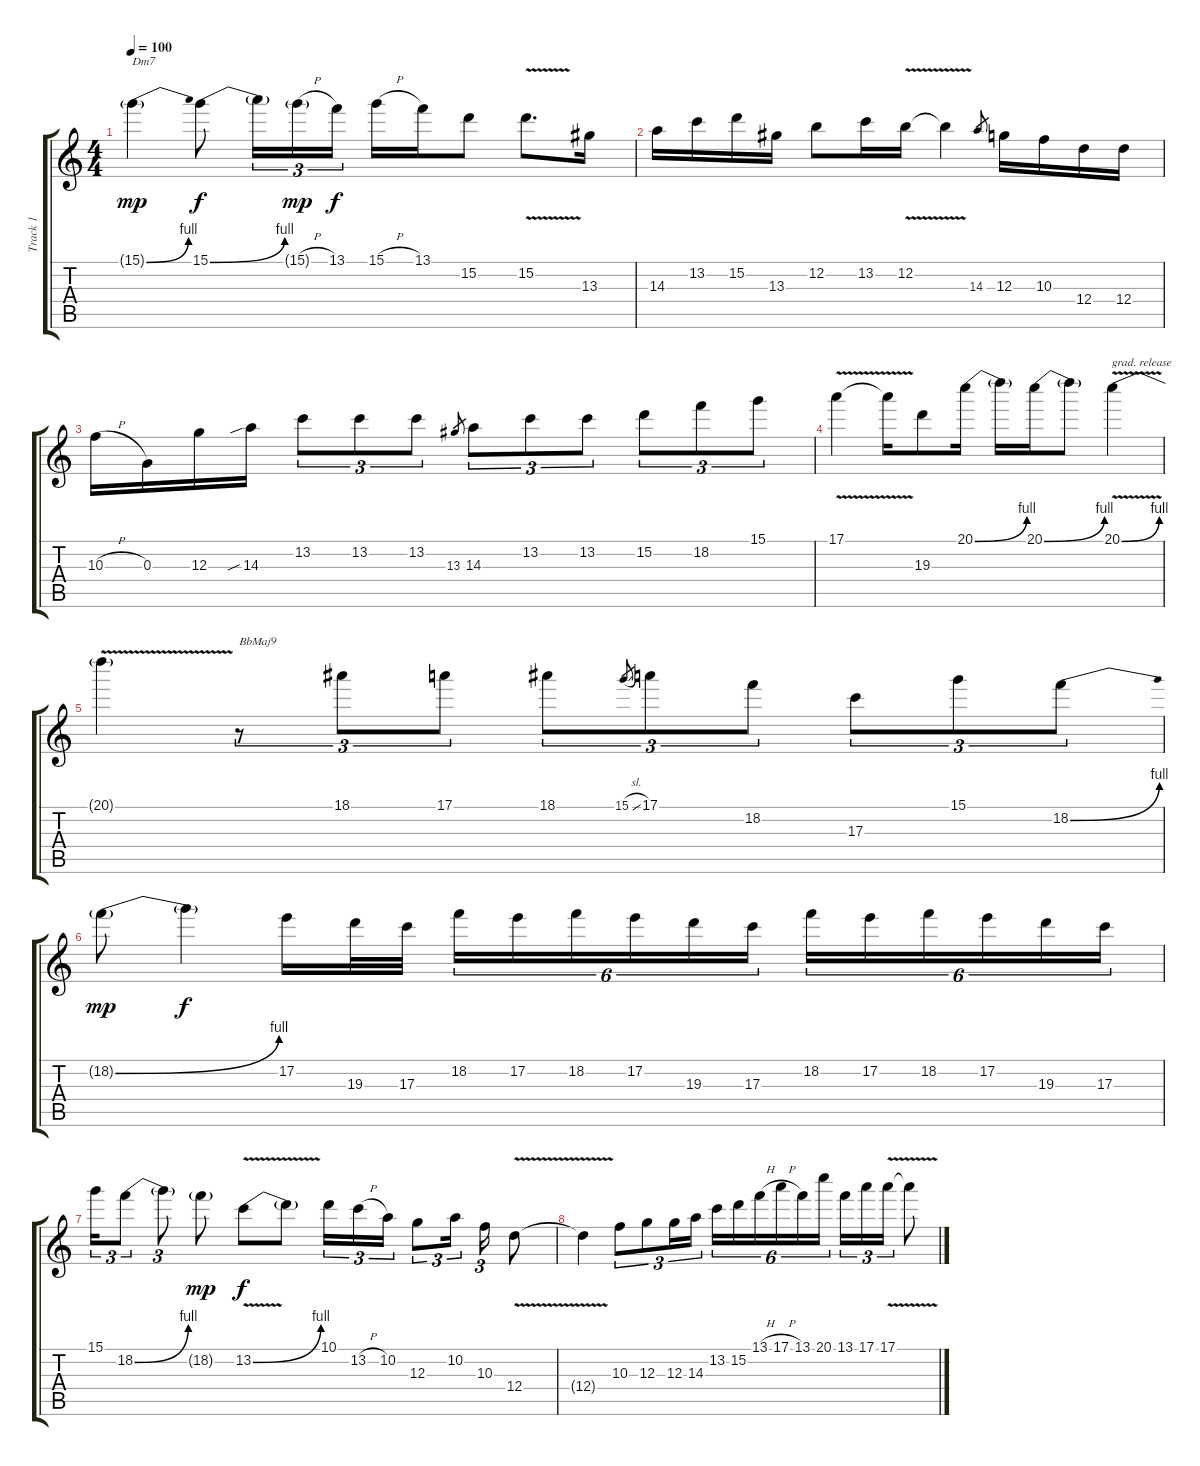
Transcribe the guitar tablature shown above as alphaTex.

\track ("Track 1" "Track 1") {instrument distortionguitar}
\staff {score tabs}
\tuning (E4 B3 G3 D3 A2 E2) {hide}
\ts (4 4)
\tempo 100
\clef g2
\ks c
15.1{be (bend 0 0 60 4) g}.4{txt "Dm7" dy mp} 15.1{be (bend 0 0 60 4)}.8{dy f} 15.1{t}.16{tu (3 2)} 15.1{h g}.16{tu (3 2) dy mp} 13.1.16{tu (3 2) dy f} 15.1{h}.16 13.1.16 15.2.8 15.2{v}.8{d} 13.3.16 |
14.3.16 13.2.16 15.2.16 13.3.16 12.2.8 13.2.16 12.2{v}.16 12.2{t}.4 14.3.8{gr} 12.3.16 10.3.16 12.4.16 12.4.16 |
10.3{h}.16 0.3.16 12.3.16 14.3{sib}.16 13.2.8{tu (3 2)} 13.2.8{tu (3 2)} 13.2.8{tu (3 2)} 13.3.8{gr} 14.3.8{tu (3 2)} 13.2.8{tu (3 2)} 13.2.8{tu (3 2)} 15.2.8{tu (3 2)} 18.2.8{tu (3 2)} 15.1.8{tu (3 2)} |
17.1{v}.4 17.1{t}.16 19.3.8 20.1{be (bend 0 0 60 4)}.16 20.1{t}.16 20.1{be (bend 0 0 60 4)}.16 20.1{t}.8 20.1{be (bend 0 0 60 4) v}.4{txt "grad. release"} |
20.1{t}.4 r.8{tu (3 2) txt "BbMaj9"} 18.1.8{tu (3 2)} 17.1.8{tu (3 2)} 18.1.8{tu (3 2)} 15.1{sl}.8{gr} 17.1.8{tu (3 2)} 18.2.8{tu (3 2)} 17.3.8{tu (3 2)} 15.1.8{tu (3 2)} 18.2{be (bend 0 0 60 4)}.8{tu (3 2)} |
18.2{be (bend 0 0 60 4) g}.8{dy mp} 18.2{t}.4{dy f} 17.2.16 19.3.32 17.3.32 18.2.16{tu (6 4)} 17.2.16{tu (6 4)} 18.2.16{tu (6 4)} 17.2.16{tu (6 4)} 19.3.16{tu (6 4)} 17.3.16{tu (6 4)} 18.2.16{tu (6 4)} 17.2.16{tu (6 4)} 18.2.16{tu (6 4)} 17.2.16{tu (6 4)} 19.3.16{tu (6 4)} 17.3.16{tu (6 4)} |
15.1.16{tu (3 2)} 18.2{be (bend 0 0 60 4)}.8{tu (3 2)} 18.2{t}.8{tu (3 2)} 18.2{g}.8{dy mp} 13.2{be (bend 0 0 60 4) v}.8{dy f} 13.2{t}.8 10.1.16{tu (3 2)} 13.2{h}.16{tu (3 2)} 10.2.16{tu (3 2)} 12.3.8{tu (3 2)} 10.2.16{tu (3 2)} 10.3.16{tu (3 2)} 12.4{v}.8 |
12.4{t}.4 10.3.8{tu (3 2)} 12.3.8{tu (3 2)} 12.3.16{tu (3 2)} 14.3.16{tu (3 2)} 13.2.16{tu (6 4)} 15.2.16{tu (6 4)} 13.1{h}.16{tu (6 4)} 17.1{h}.16{tu (6 4)} 13.1.16{tu (6 4)} 20.1.16{tu (6 4)} 13.1.16{tu (3 2)} 17.1.16{tu (3 2)} 17.1{v}.16{tu (3 2)} 17.1{t}.8
